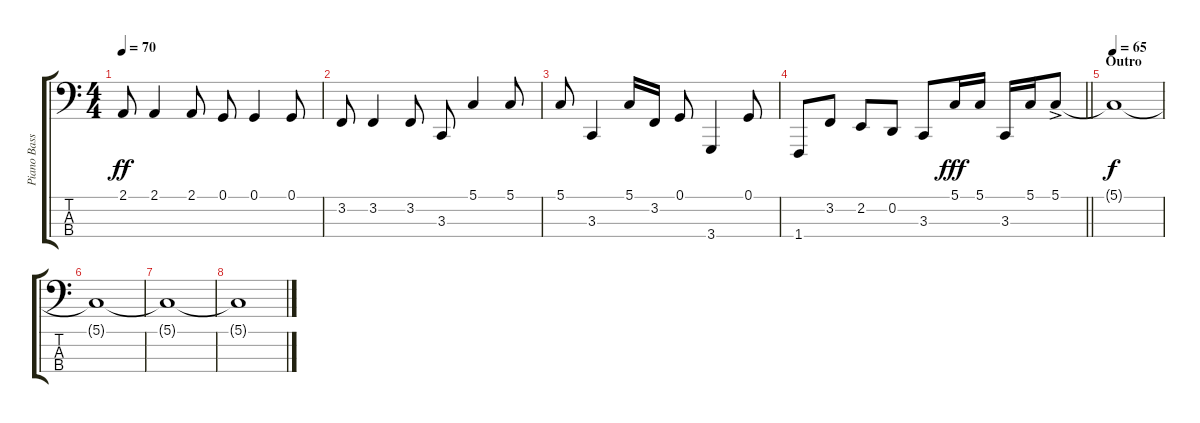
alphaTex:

\track ("Piano Bass (Paul McCartney)" "Piano Bass") {instrument acousticgrandpiano}
\staff {score tabs}
\tuning (G2 D2 A1 E1) {hide}
\ts (4 4)
\tempo 70
\clef f4
\ks c
2.1.8{dy ff} 2.1.4 2.1.8 0.1.8 0.1.4 0.1.8 |
3.2.8 3.2.4 3.2.8 3.3.8 5.1.4 5.1.8 |
5.1.8 3.3.4 5.1.16 3.2.16 0.1.8 3.4.4 0.1.8 |
\barLineRight lightlight
1.4.8 3.2.8 2.2.8 0.2.8 3.3.8 5.1.16{dy fff} 5.1.16 3.3.16 5.1.16 5.1{ac}.8 |
\section ("" "Outro")
\tempo 65
5.1{t}.1{dy f} |
5.1{t}.1 |
5.1{t}.1 |
5.1{t}.1
